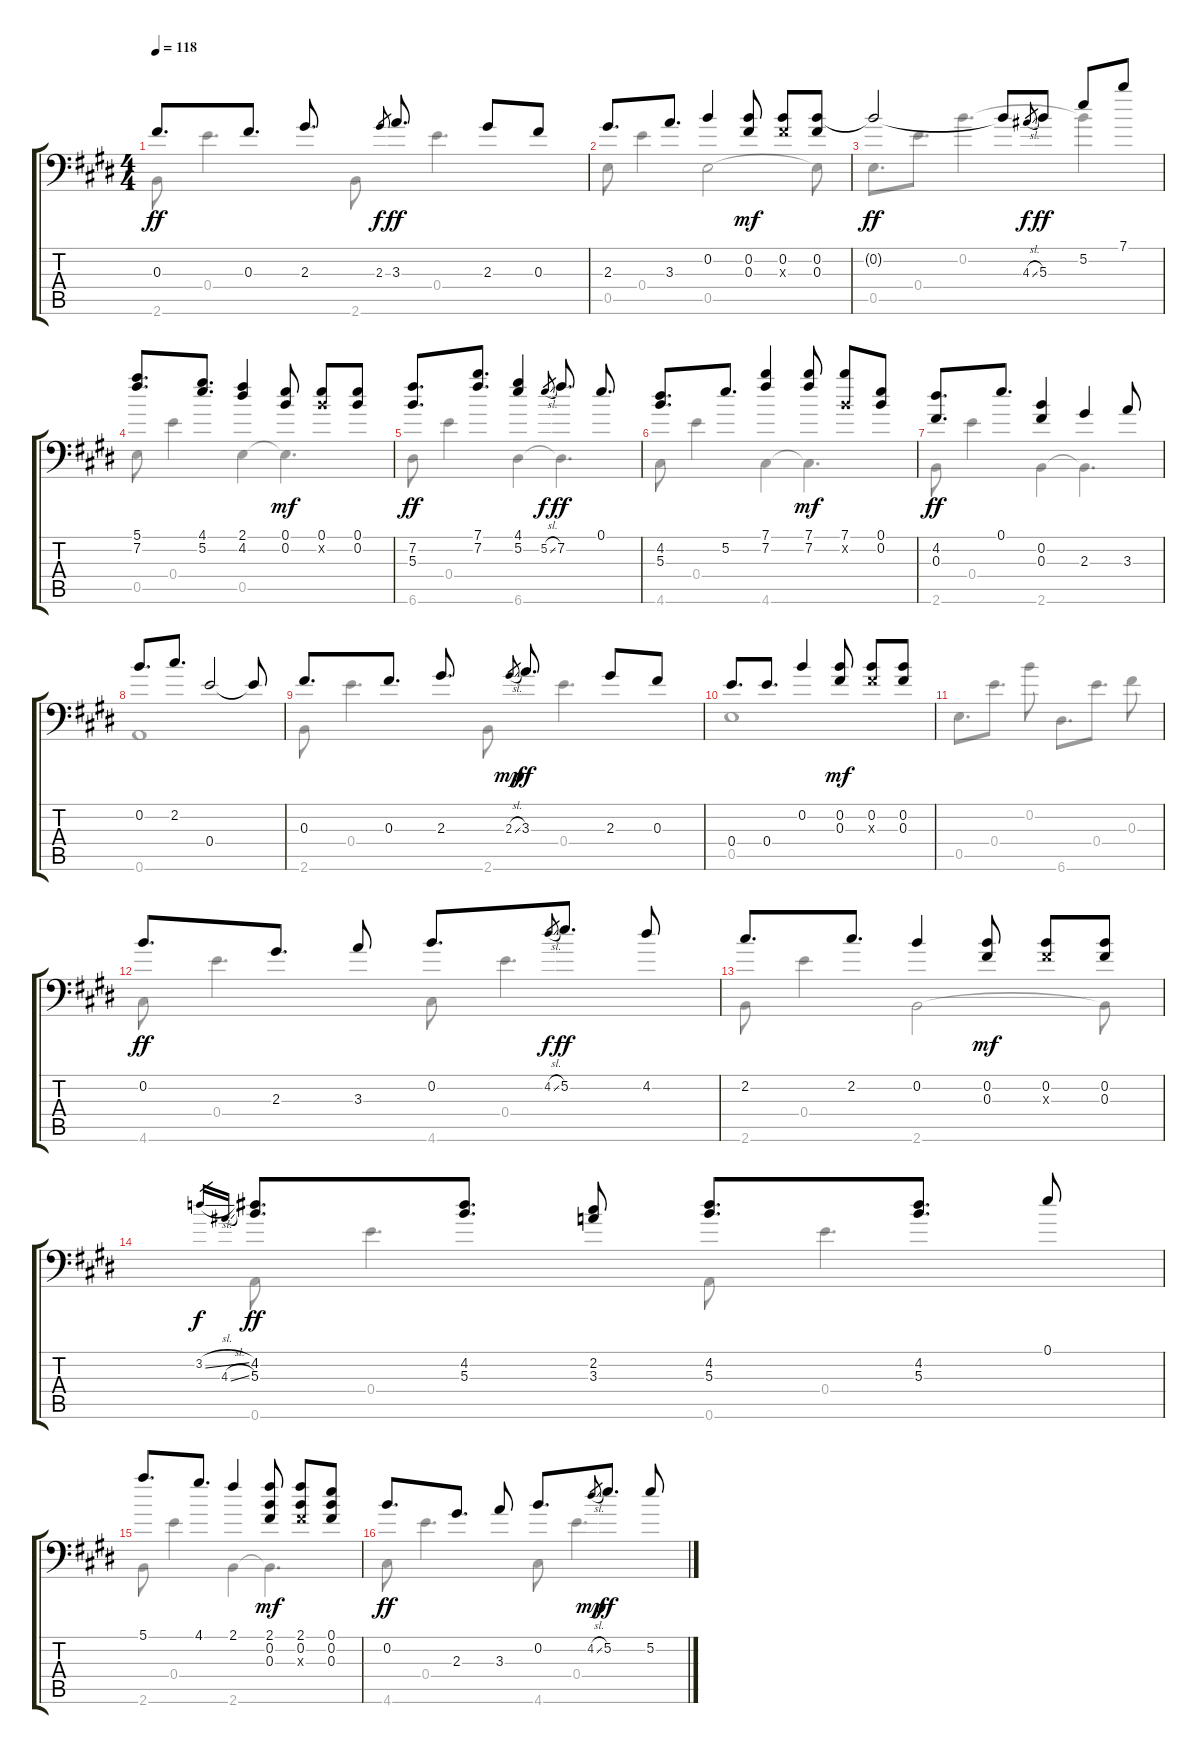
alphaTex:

\track "" {instrument acousticguitarsteel}
\staff {score tabs}
\tuning (E4 B3 Gb3 E3 E2 A1) {hide}
\voice
\ts (4 4)
\tempo 118
\clef f4
\ks e
0.3.8{d dy ff} 0.3.8{d} 2.3.8{d} 2.3.8{gr dy f} 3.3.8{d dy ff} 2.3.8 0.3.8 |
2.3.8{d} 3.3.8{d} 0.2.4 (0.2 0.3).8{dy mf} (0.2 0.3{x}).8 (0.2 0.3).8 |
0.2{t}.2{dy ff} 0.2{t}.8 4.3{sl}.8{gr dy f} 5.3.8{dy ff} 5.2.8 7.1.8 |
(5.1 7.2).8{d} (4.1 5.2).8{d} (2.1 4.2).4 (0.1 0.2).8{dy mf} (0.1 0.2{x}).8 (0.1 0.2).8 |
(7.2 5.3).8{d dy ff} (7.1 7.2).8{d} (4.1 5.2).4 5.2{sl}.8{gr dy f} 7.2.8{d dy ff} 0.1.8{d} |
(4.2 5.3).8{d} 5.2.8{d} (7.1 7.2).4 (7.1 7.2).8{dy mf} (7.1 0.2{x}).8 (0.1 0.2).8 |
(4.2 0.3).8{d dy ff} 0.1.8{d} (0.2 0.3).4 2.3.4 3.3.8 |
0.2.8{d} 2.2.8{d} 0.4.2 0.4{t}.8 |
0.3.8{d} 0.3.8{d} 2.3.8{d} 2.3{sl}.8{gr dy mp} 3.3.8{d dy ff} 2.3.8 0.3.8 |
0.4.8{d} 0.4.8{d} 0.2.4 (0.2 0.3).8{dy mf} (0.2 0.3{x}).8 (0.2 0.3).8 |
|
0.2.8{d dy ff} 2.3.8{d} 3.3.8 0.2.8{d} 4.2{sl}.8{gr dy f} 5.2.8{d dy ff} 4.2.8 |
2.2.8{d} 2.2.8{d} 0.2.4 (0.2 0.3).8{dy mf} (0.2 0.3{x}).8 (0.2 0.3).8 |
3.2{sl}.16{gr dy f} 4.3{sl}.16{gr} (4.2 5.3).8{d dy ff} (4.2 5.3).8{d} (2.2 3.3).8 (4.2 5.3).8{d} (4.2 5.3).8{d} 0.1.8 |
5.1.8{d} 4.1.8{d} 2.1.4 (2.1 0.2 0.3).8{dy mf} (2.1 0.2 0.3{x}).8 (0.1 0.2 0.3).8 |
0.2.8{d dy ff} 2.3.8{d} 3.3.8 0.2.8{d} 4.2{sl}.8{gr dy mp} 5.2.8{d dy ff} 5.2.8
\voice
\clef f4
\ottava regular
\simile none
\ks e
2.6.8{dy ff} 0.4.4{d} 2.6.8 0.4.4{d} |
0.5.8 0.4.4 0.5.2 0.5{t}.8 |
0.5.8{d} 0.4.8{d} 0.2.4{d} 0.2{t}.4 |
0.5.8 0.4.4 0.5.4 0.5{t}.4{d} |
6.6.8 0.4.4 6.6.4 6.6{t}.4{d} |
4.6.8 0.4.4 4.6.4 4.6{t}.4{d} |
2.6.8 0.4.4 2.6.4 2.6{t}.4{d} |
0.6.1 |
2.6.8 0.4.4{d} 2.6.8 0.4.4{d} |
0.5.1 |
0.5.8{d} 0.4.8{d} 0.2.8 6.6.8{d} 0.4.8{d} 0.3.8 |
4.6.8 0.4.4{d} 4.6.8 0.4.4{d} |
2.6.8 0.4.4 2.6.2 2.6{t}.8 |
0.6.8 0.4.4{d} 0.6.8 0.4.4{d} |
2.6.8 0.4.4 2.6.4 2.6{t}.4{d} |
4.6.8 0.4.4{d} 4.6.8 0.4.4{d}
